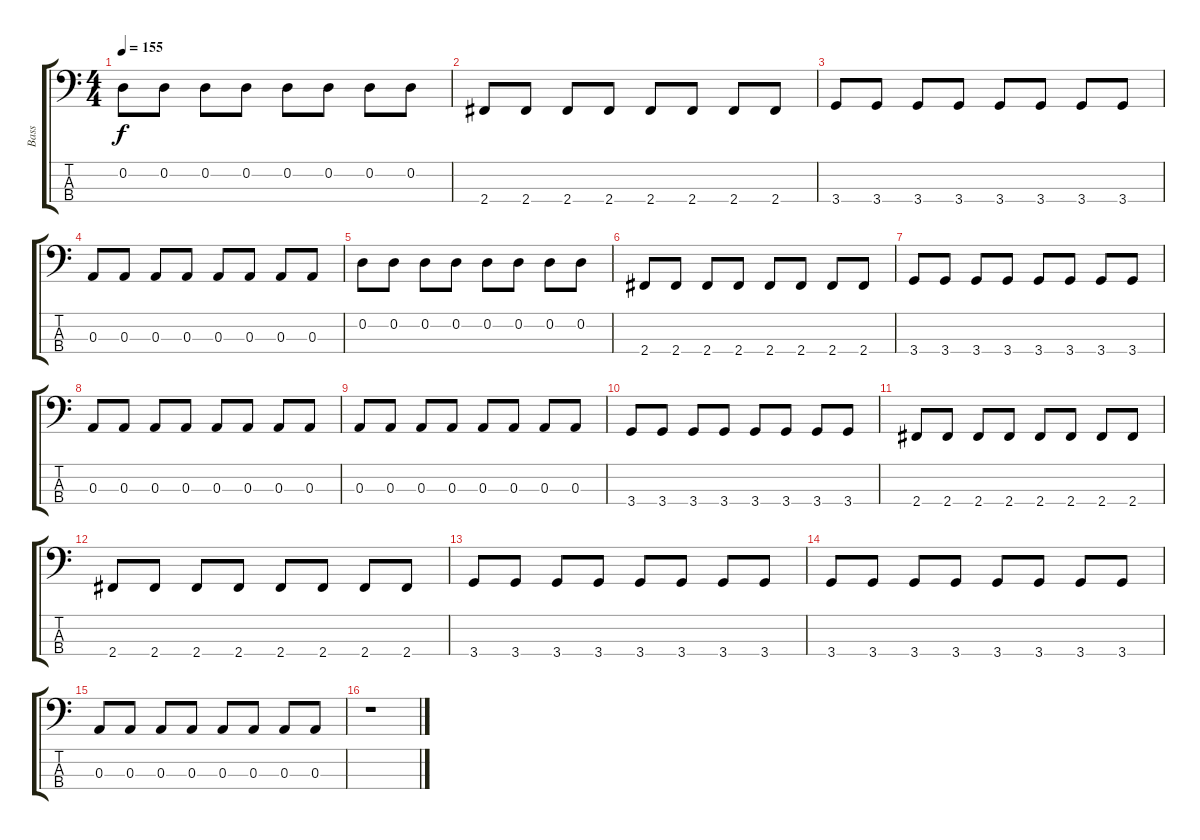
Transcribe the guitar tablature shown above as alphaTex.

\track ("Bass" "Bass") {instrument electricbasspick}
\staff {score tabs}
\tuning (G2 D2 A1 E1) {hide}
\ts (4 4)
\tempo 155
\clef f4
\ks c
0.2.8{dy f} 0.2.8 0.2.8 0.2.8 0.2.8 0.2.8 0.2.8 0.2.8 |
2.4.8 2.4.8 2.4.8 2.4.8 2.4.8 2.4.8 2.4.8 2.4.8 |
3.4.8 3.4.8 3.4.8 3.4.8 3.4.8 3.4.8 3.4.8 3.4.8 |
0.3.8 0.3.8 0.3.8 0.3.8 0.3.8 0.3.8 0.3.8 0.3.8 |
0.2.8 0.2.8 0.2.8 0.2.8 0.2.8 0.2.8 0.2.8 0.2.8 |
2.4.8 2.4.8 2.4.8 2.4.8 2.4.8 2.4.8 2.4.8 2.4.8 |
3.4.8 3.4.8 3.4.8 3.4.8 3.4.8 3.4.8 3.4.8 3.4.8 |
0.3.8 0.3.8 0.3.8 0.3.8 0.3.8 0.3.8 0.3.8 0.3.8 |
0.3.8 0.3.8 0.3.8 0.3.8 0.3.8 0.3.8 0.3.8 0.3.8 |
3.4.8 3.4.8 3.4.8 3.4.8 3.4.8 3.4.8 3.4.8 3.4.8 |
2.4.8 2.4.8 2.4.8 2.4.8 2.4.8 2.4.8 2.4.8 2.4.8 |
2.4.8 2.4.8 2.4.8 2.4.8 2.4.8 2.4.8 2.4.8 2.4.8 |
3.4.8 3.4.8 3.4.8 3.4.8 3.4.8 3.4.8 3.4.8 3.4.8 |
3.4.8 3.4.8 3.4.8 3.4.8 3.4.8 3.4.8 3.4.8 3.4.8 |
0.3.8 0.3.8 0.3.8 0.3.8 0.3.8 0.3.8 0.3.8 0.3.8 |
r.1
